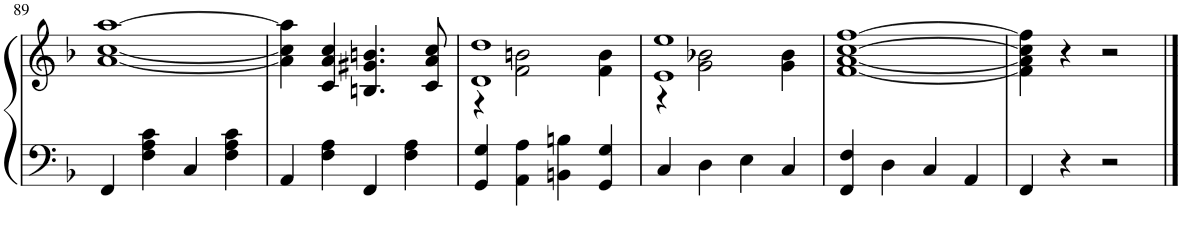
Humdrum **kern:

**kern	**kern
*part1	*part1
*staff2	*staff1
*I"Piano	*
*I'Pno.	*
!!LO:PB:g=z
*clefF4	*clefG2
*k[b-]	*k[b-]
*M2/2	*M2/2
*met(c|)	*met(c|)
=89	=89
4FF/	[1a [<1cc [1aa
4F\ 4A\ 4c\	.
4C/	.
4F\ 4A\ 4c\	.
=90	=90
4AA/	4a\] 4cc\] 4aa\]
4F\ 4A\	4c/ 4a/ 4cc/
4FF/	4.Bn/ 4.g#X/ 4.bn/
4F\ 4A\	.
.	8c/ 8a/ 8cc/
=91	=91
*	*^
4GG/ 4G/	1d 1dd	4r
4AA\ 4A\	.	2f\ 2bn\
4BBn\ 4Bn\	.	.
4GG/ 4G/	.	4f\ 4b\
=92	=92	=92
4C/	1e 1ee	4r
4D\	.	2g\ 2b-X\
4E\	.	.
4C/	.	4g\ 4b-\
*	*v	*v
=93	=93
4FF/ 4F/	[1f [1a [1cc [1ff
4D\	.
4C/	.
4AA/	.
=94	=94
4FF/	4f\] 4a\] 4cc\] 4ff\]
4r	4r
2r	2r
==	==
*-	*-
